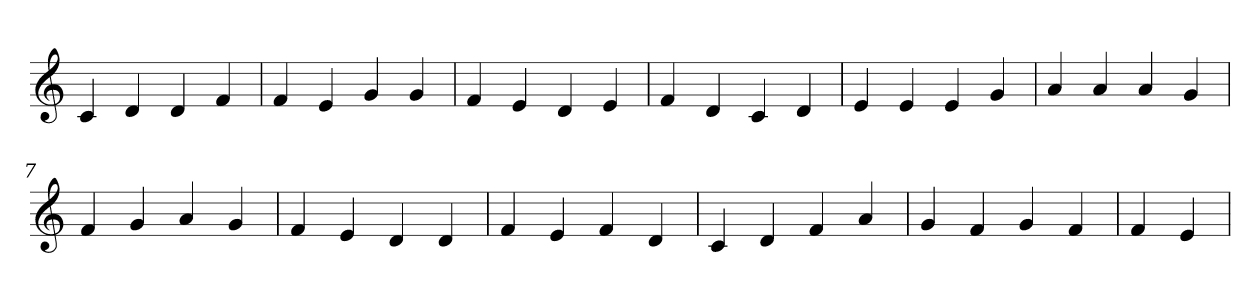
**kern
*part1
*staff1
*clefG2
=1
4c
4d
4d
4f
=2
4f
4e
4g
4g
=3
4f
4e
4d
4e
=4
4f
4d
4c
4d
=5
4e
4e
4e
4g
=6
4a
4a
4a
4g
=7
4f
4g
4a
4g
=8
4f
4e
4d
4d
=9
4f
4e
4f
4d
=10
4c
4d
4f
4a
=11
4g
4f
4g
4f
=12
4f
4e
=
*-
